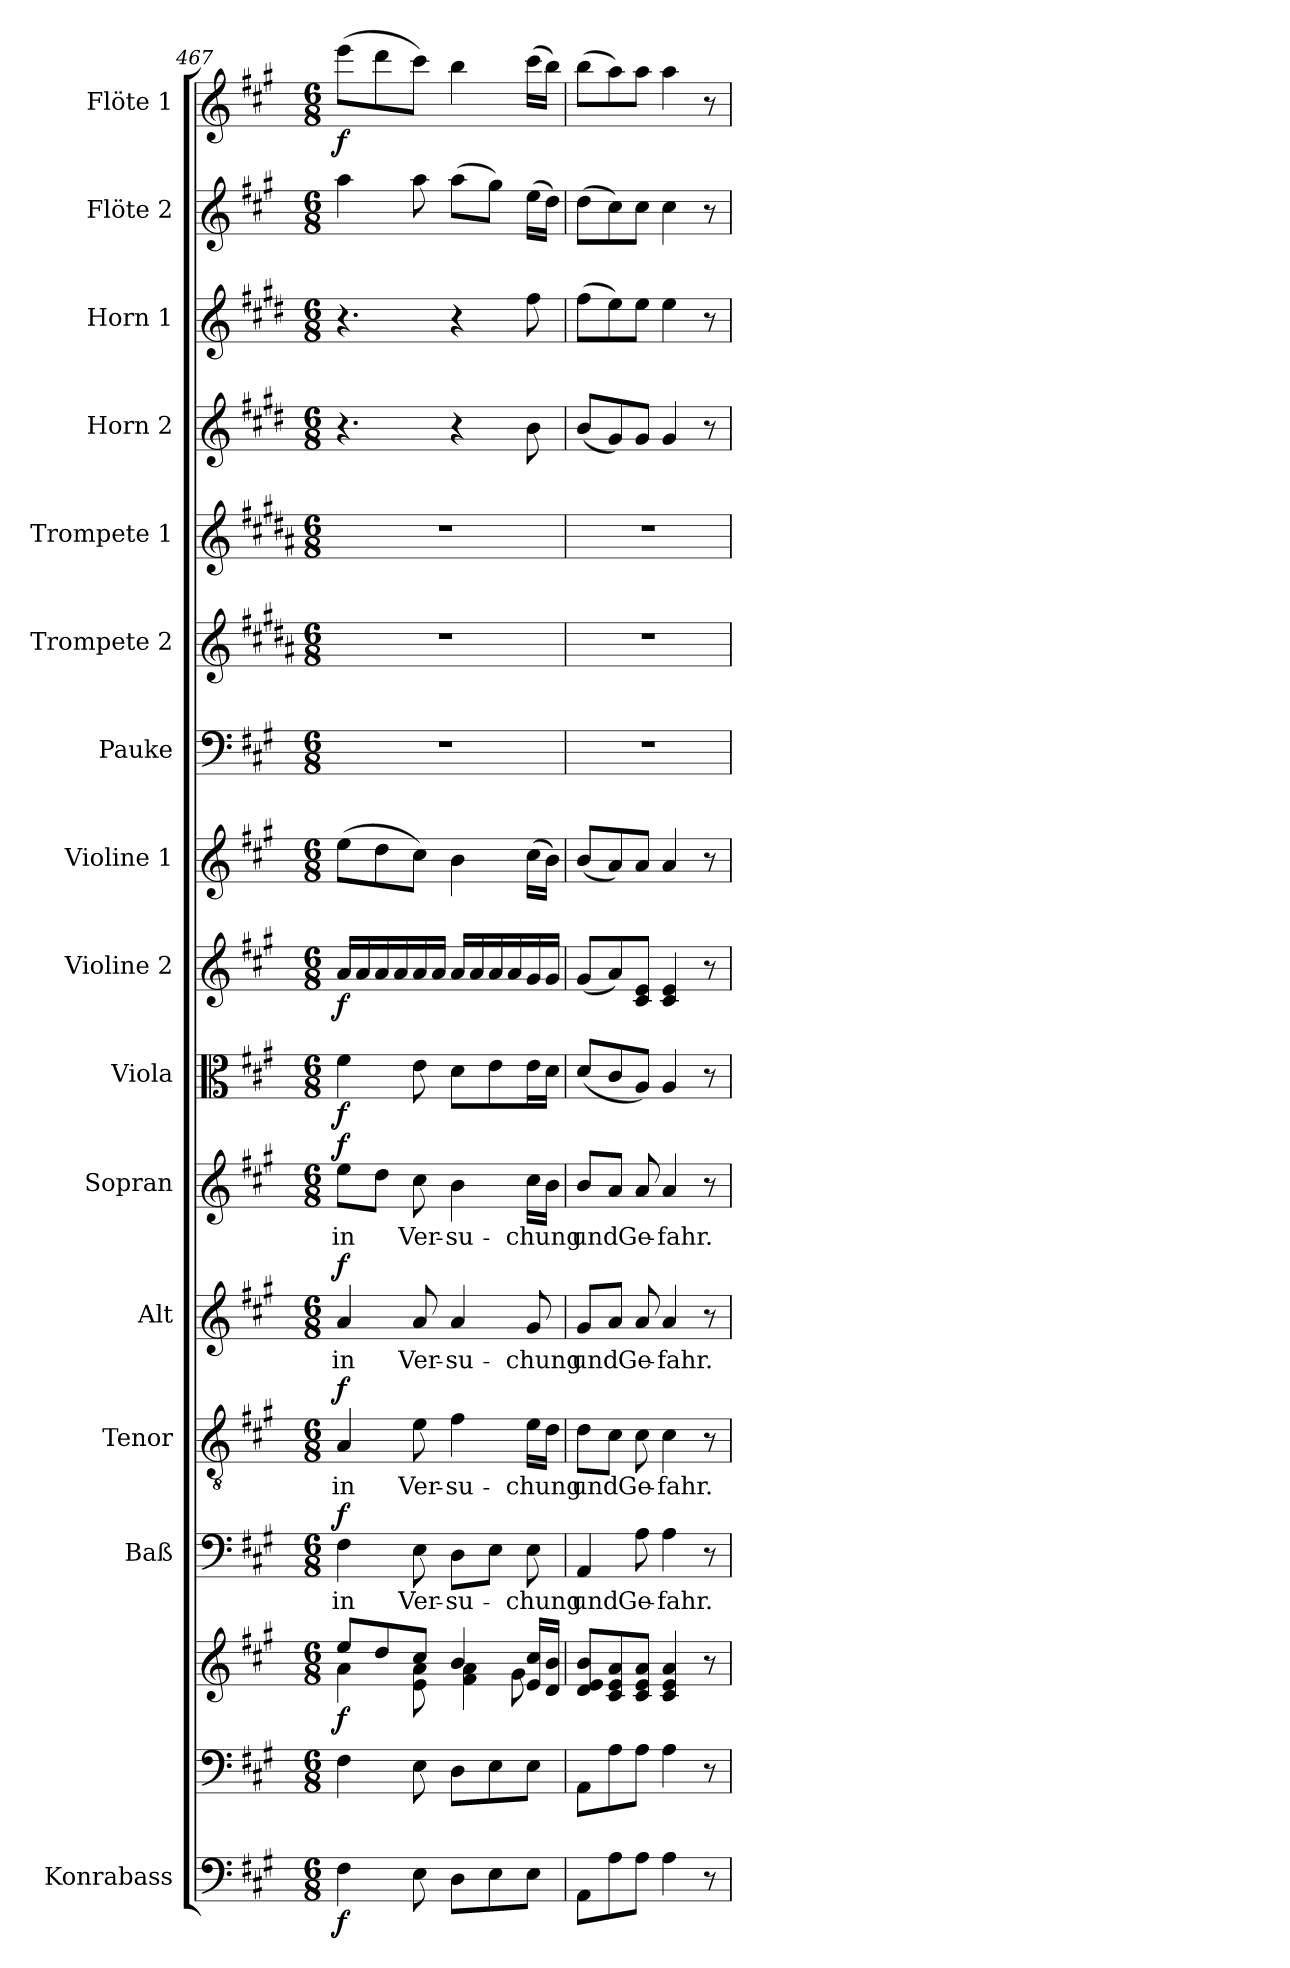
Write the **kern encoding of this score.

**kern	**dynam	**kern	**kern	**dynam	**kern	**text	**dynam	**kern	**text	**dynam	**kern	**text	**dynam	**kern	**text	**dynam	**kern	**dynam	**kern	**dynam	**kern	**kern	**kern	**kern	**kern	**kern	**kern	**kern	**dynam
*part16	*part16	*part15	*part15	*part15	*part14	*part14	*part14	*part13	*part13	*part13	*part12	*part12	*part12	*part11	*part11	*part11	*part10	*part10	*part9	*part9	*part8	*part7	*part6	*part5	*part4	*part3	*part2	*part1	*part1
*staff17	*staff17	*staff16	*staff15	*staff15/16	*staff14	*staff14	*staff14	*staff13	*staff13	*staff13	*staff12	*staff12	*staff12	*staff11	*staff11	*staff11	*staff10	*staff10	*staff9	*staff9	*staff8	*staff7	*staff6	*staff5	*staff4	*staff3	*staff2	*staff1	*staff1
*I"Konrabass	*	*	*	*	*I"Baß	*	*	*I"Tenor	*	*	*I"Alt	*	*	*I"Sopran	*	*	*I"Viola	*	*I"Violine 2	*	*I"Violine 1	*I"Pauke	*I"Trompete 2	*I"Trompete 1	*I"Horn 2	*I"Horn 1	*I"Flöte 2	*I"Flöte 1	*
*I'Kb.	*	*	*	*	*I'Baß	*	*	*I'Ten	*	*	*I'Alt	*	*	*I'Sop	*	*	*I'Vla.	*	*I'Vln. 2	*	*I'Vln. 1	*I'Pk.	*I'Trp. 2	*I'Trp. 1	*I'Hrn. 2	*I'Hrn. 1	*I'Fl. 2	*I'Fl. 1	*
*clefF4	*	*clefF4	*clefG2	*	*clefF4	*	*	*clefGv2	*	*	*clefG2	*	*	*clefG2	*	*	*clefC3	*	*clefG2	*	*clefG2	*clefF4	*clefG2	*clefG2	*clefG2	*clefG2	*clefG2	*clefG2	*
*ITrd7c12	*	*	*	*	*	*	*	*	*	*	*	*	*	*	*	*	*	*	*	*	*	*	*ITrd1c2	*ITrd1c2	*ITrd4c7	*ITrd4c7	*	*	*
*k[f#c#g#]	*	*k[f#c#g#]	*k[f#c#g#]	*	*k[f#c#g#]	*	*	*k[f#c#g#]	*	*	*k[f#c#g#]	*	*	*k[f#c#g#]	*	*	*k[f#c#g#]	*	*k[f#c#g#]	*	*k[f#c#g#]	*k[f#c#g#]	*k[f#c#g#]	*k[f#c#g#]	*k[f#c#g#]	*k[f#c#g#]	*k[f#c#g#]	*k[f#c#g#]	*
*A:	*	*A:	*A:	*	*A:	*	*	*A:	*	*	*A:	*	*	*A:	*	*	*A:	*	*A:	*	*A:	*A:	*A:	*A:	*A:	*A:	*A:	*A:	*
*M6/8	*	*M6/8	*M6/8	*	*M6/8	*	*	*M6/8	*	*	*M6/8	*	*	*M6/8	*	*	*M6/8	*	*M6/8	*	*M6/8	*M6/8	*M6/8	*M6/8	*M6/8	*M6/8	*M6/8	*M6/8	*
=467	=467	=467	=467	=467	=467	=467	=467	=467	=467	=467	=467	=467	=467	=467	=467	=467	=467	=467	=467	=467	=467	=467	=467	=467	=467	=467	=467	=467	=467
*	*	*	*^	*	*	*	*	*	*	*	*	*	*	*	*	*	*	*	*	*	*	*	*	*	*	*	*	*	*
!	!LO:DY:b	!	!	!	!LO:DY:b	!	!LO:LY:b	!LO:DY:a	!	!LO:LY:b	!LO:DY:a	!	!LO:LY:b	!LO:DY:a	!	!LO:LY:b	!LO:DY:a	!	!LO:DY:b	!	!LO:DY:b	!	!	!	!	!	!	!	!	!LO:DY:b
4FF#\	f	4F#\	8ee/L	4a\	f	4F#\	in	f	4A/	in	f	4a/	in	f	8ee\L	in	f	4f#\	f	16a/LL	f	(>8ee\L	2.r	2.r	2.r	4.r	4.r	4aa\	(>8eee\L	f
.	.	.	.	.	.	.	.	.	.	.	.	.	.	.	.	.	.	.	.	16a/	.	.	.	.	.	.	.	.	.	.
.	.	.	8dd/	.	.	.	.	.	.	.	.	.	.	.	8dd\J	.	.	.	.	16a/	.	8dd\	.	.	.	.	.	.	8ddd\	.
.	.	.	.	.	.	.	.	.	.	.	.	.	.	.	.	.	.	.	.	16a/	.	.	.	.	.	.	.	.	.	.
!	!	!	!	!	!	!	!LO:LY:b	!	!	!LO:LY:b	!	!	!LO:LY:b	!	!	!LO:LY:b	!	!	!	!	!	!	!	!	!	!	!	!	!	!
8EE\	.	8E\	8cc#/J	8e\ 8a\	.	8E\	Ver-	.	8e\	Ver-	.	8a/	Ver-	.	8cc#\	Ver-	.	8e\	.	16a/	.	8cc#\J)	.	.	.	.	.	8aa\	8ccc#\J)	.
.	.	.	.	.	.	.	.	.	.	.	.	.	.	.	.	.	.	.	.	16a/JJ	.	.	.	.	.	.	.	.	.	.
!	!	!	!	!	!	!	!LO:LY:b	!	!	!LO:LY:b	!	!	!LO:LY:b	!	!	!LO:LY:b	!	!	!	!	!	!	!	!	!	!	!	!	!	!
8DD\L	.	8D\L	4b/	4f#\ 4a\	.	8D\L	-su-	.	4f#\	-su-	.	4a/	-su-	.	4b\	-su-	.	8d\L	.	16a/LL	.	4b\	.	.	.	4r	4r	(>8aa\L	4bb\	.
.	.	.	.	.	.	.	.	.	.	.	.	.	.	.	.	.	.	.	.	16a/	.	.	.	.	.	.	.	.	.	.
8EE\	.	8E\	.	.	.	8E\J	.	.	.	.	.	.	.	.	.	.	.	8e\	.	16a/	.	.	.	.	.	.	.	8gg#\J)	.	.
.	.	.	.	.	.	.	.	.	.	.	.	.	.	.	.	.	.	.	.	16a/	.	.	.	.	.	.	.	.	.	.
!	!	!	!	!	!	!	!LO:LY:b	!	!	!LO:LY:b	!	!	!LO:LY:b	!	!	!LO:LY:b	!	!	!	!	!	!	!	!	!	!	!	!	!	!
8EE\J	.	8E\J	16e/ 16cc#/LL	8g#\	.	8E\	-chung	.	16e\LL	-chung	.	8g#/	-chung	.	16cc#\LL	-chung	.	16e\L	.	16g#/	.	(>16cc#\LL	.	.	.	8e\	8b\	(>16ee\LL	(>16ccc#\LL	.
.	.	.	16d/ 16b/JJ	.	.	.	.	.	16d\JJ	.	.	.	.	.	16b\JJ	.	.	16d\JJ	.	16g#/JJ	.	16b\JJ)	.	.	.	.	.	16dd\JJ)	16bb\JJ)	.
*	*	*	*v	*v	*	*	*	*	*	*	*	*	*	*	*	*	*	*	*	*	*	*	*	*	*	*	*	*	*	*
=468	=468	=468	=468	=468	=468	=468	=468	=468	=468	=468	=468	=468	=468	=468	=468	=468	=468	=468	=468	=468	=468	=468	=468	=468	=468	=468	=468	=468	=468
!	!	!	!	!	!	!LO:LY:b	!	!	!LO:LY:b	!	!	!LO:LY:b	!	!	!LO:LY:b	!	!	!	!	!	!	!	!	!	!	!	!	!	!
8AAA\L	.	8AA\L	8d/ 8e/ 8b/L	.	4AA/	und	.	8d\L	und	.	8g#/L	und	.	8b/L	und	.	(<8d/L	.	(<8g#/L	.	(<8b/L	2.r	2.r	2.r	(<8e/L	(>8b\L	(>8dd\L	(>8bb\L	.
8AA\	.	8A\	8c#/ 8e/ 8a/	.	.	.	.	8c#\J	.	.	8a/J	.	.	8a/J	.	.	8c#/	.	8a/)	.	8a/)	.	.	.	8c#/)	8a\)	8cc#\)	8aa\)	.
!	!	!	!	!	!	!LO:LY:b	!	!	!LO:LY:b	!	!	!LO:LY:b	!	!	!LO:LY:b	!	!	!	!	!	!	!	!	!	!	!	!	!	!
8AA\J	.	8A\J	8c#/ 8e/ 8a/J	.	8A\	Ge-	.	8c#\	Ge-	.	8a/	Ge-	.	8a/	Ge-	.	8A/J)	.	8c#/ 8e/J	.	8a/J	.	.	.	8c#/J	8a\J	8cc#\J	8aa\J	.
!	!	!	!	!	!	!LO:LY:b	!	!	!LO:LY:b	!	!	!LO:LY:b	!	!	!LO:LY:b	!	!	!	!	!	!	!	!	!	!	!	!	!	!
4AA\	.	4A\	4c#/ 4e/ 4a/	.	4A\	-fahr.	.	4c#\	-fahr.	.	4a/	-fahr.	.	4a/	-fahr.	.	4A/	.	4c#/ 4e/	.	4a/	.	.	.	4c#/	4a\	4cc#\	4aa\	.
8r	.	8r	8r	.	8r	.	.	8r	.	.	8r	.	.	8r	.	.	8r	.	8r	.	8r	.	.	.	8r	8r	8r	8r	.
=	=	=	=	=	=	=	=	=	=	=	=	=	=	=	=	=	=	=	=	=	=	=	=	=	=	=	=	=	=
*-	*-	*-	*-	*-	*-	*-	*-	*-	*-	*-	*-	*-	*-	*-	*-	*-	*-	*-	*-	*-	*-	*-	*-	*-	*-	*-	*-	*-	*-
